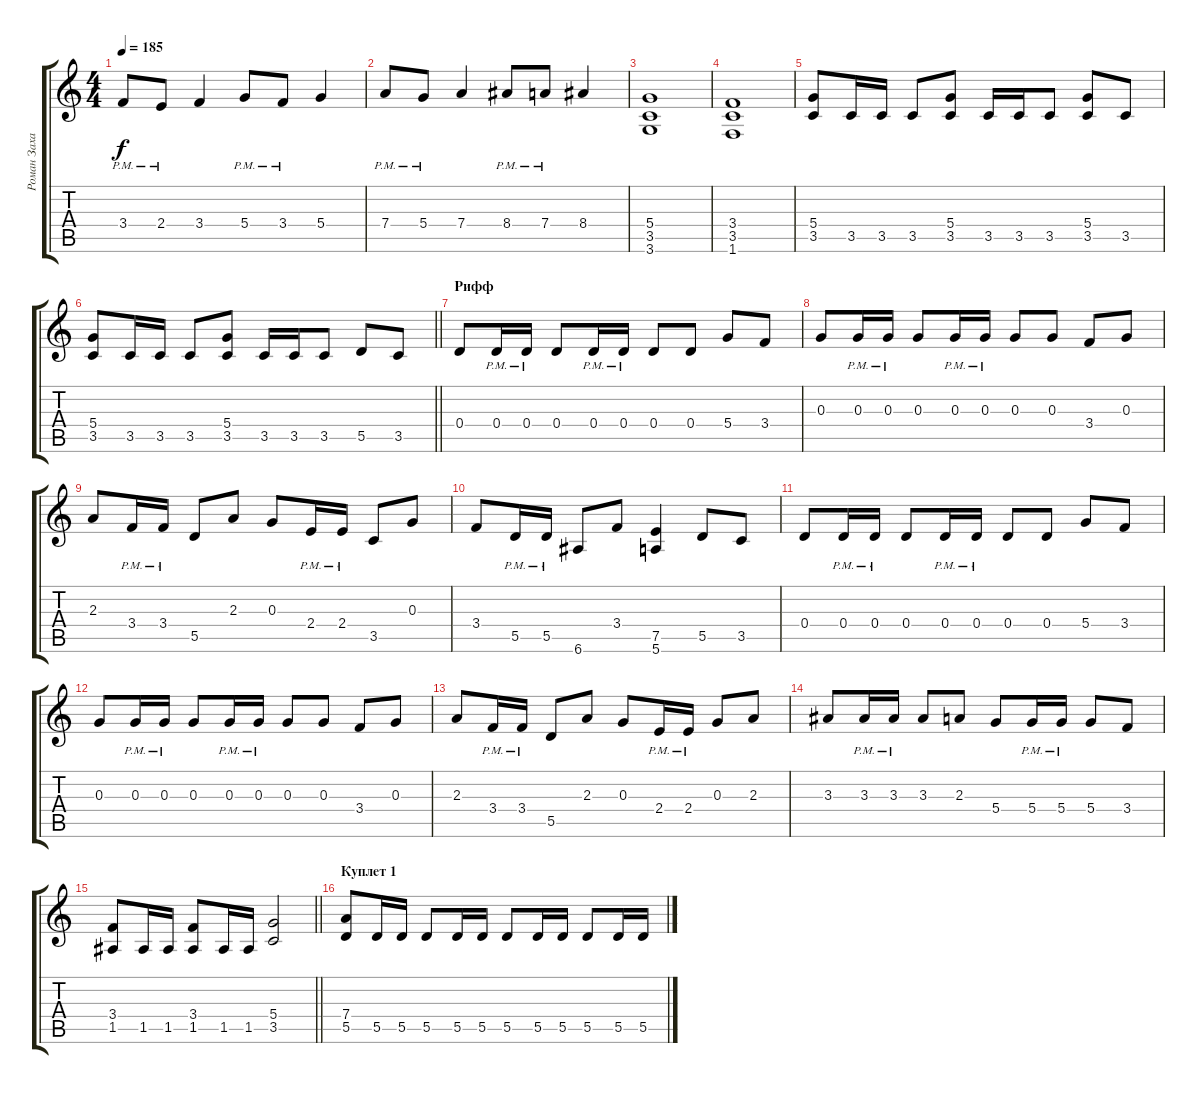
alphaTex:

\track ("Роман Захаров" "Роман Заха") {instrument distortionguitar}
\staff {score tabs}
\tuning (E4 B3 G3 D3 A2 E2) {hide}
\ts (4 4)
\tempo 185
\clef g2
\ks c
3.4{pm}.8{dy f} 2.4{pm}.8 3.4.4 5.4{pm}.8 3.4{pm}.8 5.4.4 |
7.4{pm}.8 5.4{pm}.8 7.4.4 8.4{pm}.8 7.4{pm}.8 8.4.4 |
(5.4 3.5 3.6).1 |
(3.4 3.5 1.6).1 |
(5.4 3.5).8 3.5.16 3.5.16 3.5.8 (5.4 3.5).8 3.5.16 3.5.16 3.5.8 (5.4 3.5).8 3.5.8 |
\barLineRight lightlight
(5.4 3.5).8 3.5.16 3.5.16 3.5.8 (5.4 3.5).8 3.5.16 3.5.16 3.5.8 5.5.8 3.5.8 |
\section ("" "Рифф")
0.4.8 0.4{pm}.16 0.4{pm}.16 0.4.8 0.4{pm}.16 0.4{pm}.16 0.4.8 0.4.8 5.4.8 3.4.8 |
0.3.8 0.3{pm}.16 0.3{pm}.16 0.3.8 0.3{pm}.16 0.3{pm}.16 0.3.8 0.3.8 3.4.8 0.3.8 |
2.3.8 3.4{pm}.16 3.4{pm}.16 5.5.8 2.3.8 0.3.8 2.4{pm}.16 2.4{pm}.16 3.5.8 0.3.8 |
3.4.8 5.5{pm}.16 5.5{pm}.16 6.6.8 3.4.8 (7.5 5.6).4 5.5.8 3.5.8 |
0.4.8 0.4{pm}.16 0.4{pm}.16 0.4.8 0.4{pm}.16 0.4{pm}.16 0.4.8 0.4.8 5.4.8 3.4.8 |
0.3.8 0.3{pm}.16 0.3{pm}.16 0.3.8 0.3{pm}.16 0.3{pm}.16 0.3.8 0.3.8 3.4.8 0.3.8 |
2.3.8 3.4{pm}.16 3.4{pm}.16 5.5.8 2.3.8 0.3.8 2.4{pm}.16 2.4{pm}.16 0.3.8 2.3.8 |
3.3.8 3.3{pm}.16 3.3{pm}.16 3.3.8 2.3.8 5.4.8 5.4{pm}.16 5.4{pm}.16 5.4.8 3.4.8 |
\barLineRight lightlight
(3.4 1.5).8 1.5.16 1.5.16 (3.4 1.5).8 1.5.16 1.5.16 (5.4 3.5).2 |
\section ("" "Куплет 1")
(7.4 5.5).8 5.5.16 5.5.16 5.5.8 5.5.16 5.5.16 5.5.8 5.5.16 5.5.16 5.5.8 5.5.16 5.5.16
